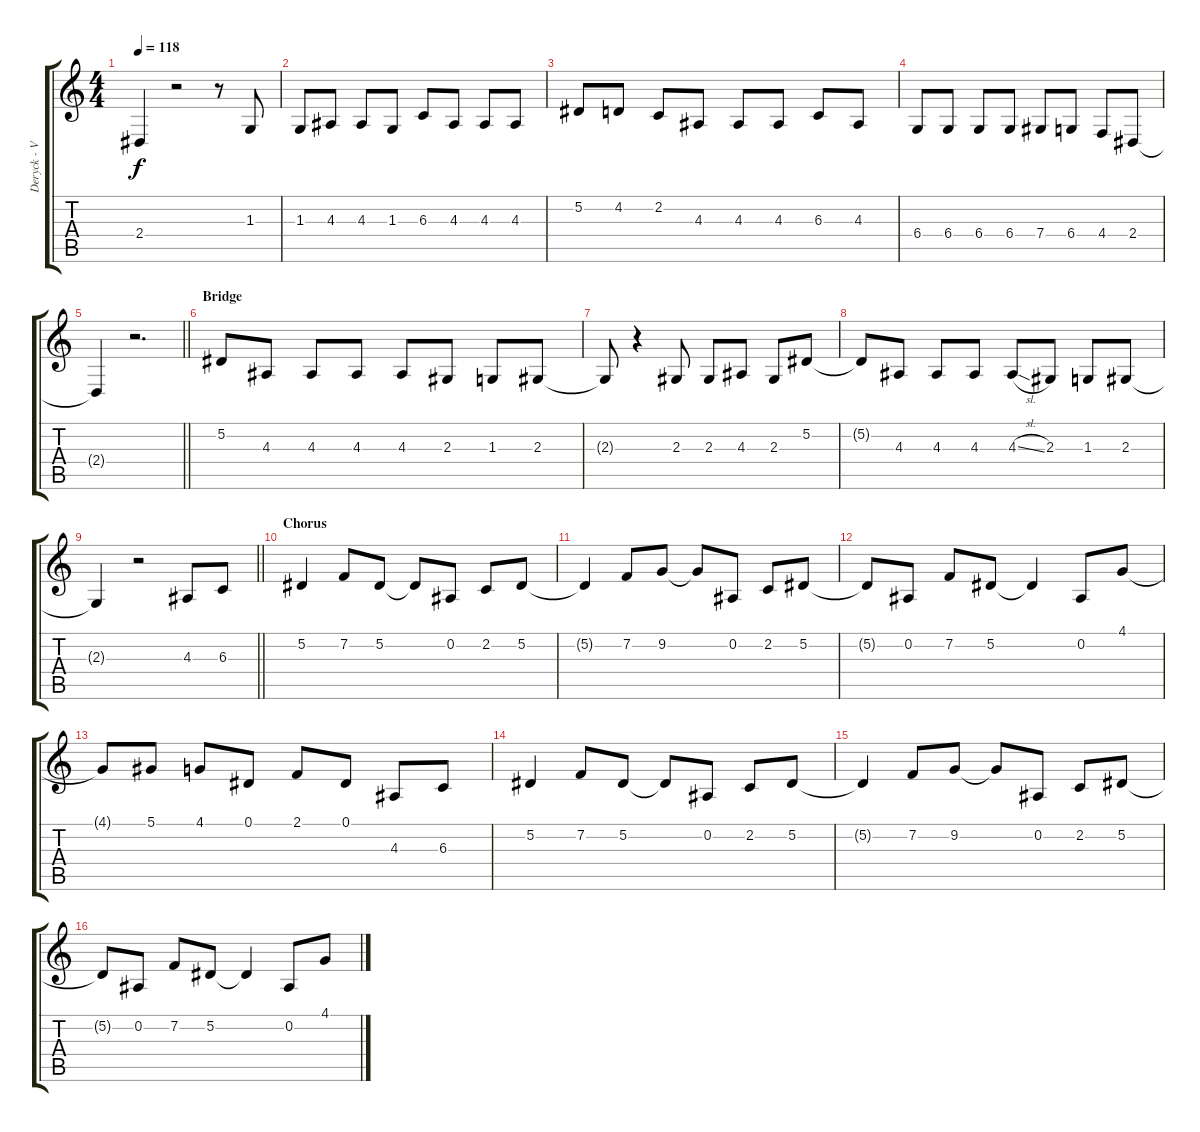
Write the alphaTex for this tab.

\track ("Deryck - Vocals" "Deryck - V") {instrument clarinet}
\staff {score tabs}
\tuning (Eb4 Bb3 Gb3 Db3 Ab2 Eb2) {hide}
\ts (4 4)
\tempo 118
\clef g2
\ks c
2.4.4{dy f} r.2 r.8 1.3.8 |
1.3.8 4.3.8 4.3.8 1.3.8 6.3.8 4.3.8 4.3.8 4.3.8 |
5.2.8 4.2.8 2.2.8 4.3.8 4.3.8 4.3.8 6.3.8 4.3.8 |
6.4.8 6.4.8 6.4.8 6.4.8 7.4.8 6.4.8 4.4.8 2.4.8 |
\barLineRight lightlight
2.4{t}.4 r.2{d} |
\section ("" "Bridge")
5.2.8 4.3.8 4.3.8 4.3.8 4.3.8 2.3.8 1.3.8 2.3.8 |
2.3{t}.8 r.4 2.3.8 2.3.8 4.3.8 2.3.8 5.2.8 |
5.2{t}.8 4.3.8 4.3.8 4.3.8 4.3{sl}.8 2.3.8 1.3.8 2.3.8 |
\barLineRight lightlight
2.3{t}.4 r.2 4.3.8 6.3.8 |
\section ("" "Chorus")
5.2.4 7.2.8 5.2.8 5.2{t}.8 0.2.8 2.2.8 5.2.8 |
5.2{t}.4 7.2.8 9.2.8 9.2{t}.8 0.2.8 2.2.8 5.2.8 |
5.2{t}.8 0.2.8 7.2.8 5.2.8 5.2{t}.4 0.2.8 4.1.8 |
4.1{t}.8 5.1.8 4.1.8 0.1.8 2.1.8 0.1.8 4.3.8 6.3.8 |
5.2.4 7.2.8 5.2.8 5.2{t}.8 0.2.8 2.2.8 5.2.8 |
5.2{t}.4 7.2.8 9.2.8 9.2{t}.8 0.2.8 2.2.8 5.2.8 |
5.2{t}.8 0.2.8 7.2.8 5.2.8 5.2{t}.4 0.2.8 4.1.8
